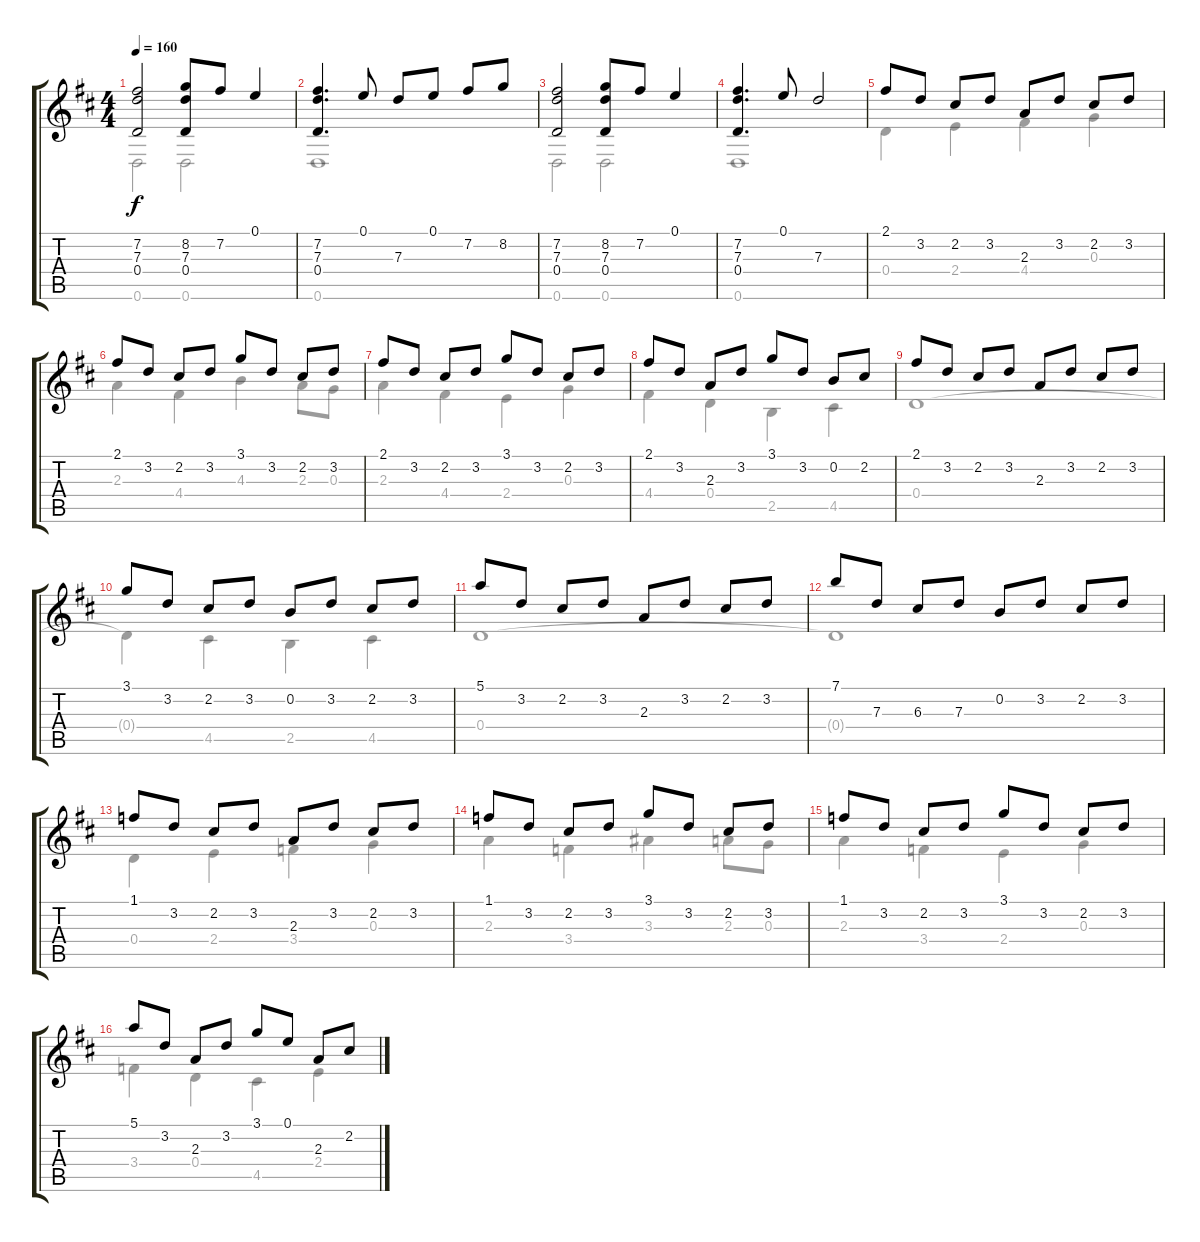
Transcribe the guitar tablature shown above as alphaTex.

\track "" {mute instrument acousticguitarsteel}
\staff {score tabs}
\tuning (E4 B3 G3 D3 A2 D2) {hide}
\voice
\ts (4 4)
\tempo 160
\clef g2
\ks d
(7.2 7.3 0.4).2{dy f} (8.2 7.3 0.4).8 7.2.8 0.1.4 |
(7.2 7.3 0.4).4{d} 0.1.8 7.3.8 0.1.8 7.2.8 8.2.8 |
(7.2 7.3 0.4).2 (8.2 7.3 0.4).8 7.2.8 0.1.4 |
(7.2 7.3 0.4).4{d} 0.1.8 7.3.2 |
2.1.8 3.2.8 2.2.8 3.2.8 2.3.8 3.2.8 2.2.8 3.2.8 |
2.1.8 3.2.8 2.2.8 3.2.8 3.1.8 3.2.8 2.2.8 3.2.8 |
2.1.8 3.2.8 2.2.8 3.2.8 3.1.8 3.2.8 2.2.8 3.2.8 |
2.1.8 3.2.8 2.3.8 3.2.8 3.1.8 3.2.8 0.2.8 2.2.8 |
2.1.8 3.2.8 2.2.8 3.2.8 2.3.8 3.2.8 2.2.8 3.2.8 |
3.1.8 3.2.8 2.2.8 3.2.8 0.2.8 3.2.8 2.2.8 3.2.8 |
5.1.8 3.2.8 2.2.8 3.2.8 2.3.8 3.2.8 2.2.8 3.2.8 |
7.1.8 7.3.8 6.3.8 7.3.8 0.2.8 3.2.8 2.2.8 3.2.8 |
1.1.8 3.2.8 2.2.8 3.2.8 2.3.8 3.2.8 2.2.8 3.2.8 |
1.1.8 3.2.8 2.2.8 3.2.8 3.1.8 3.2.8 2.2.8 3.2.8 |
1.1.8 3.2.8 2.2.8 3.2.8 3.1.8 3.2.8 2.2.8 3.2.8 |
5.1.8 3.2.8 2.3.8 3.2.8 3.1.8 0.1.8 2.3.8 2.2.8
\voice
\clef g2
\ottava regular
\simile none
\ks d
0.6.2{dy f} 0.6.2 |
0.6.1 |
0.6.2 0.6.2 |
0.6.1 |
0.4.4 2.4.4 4.4.4 0.3.4 |
2.3.4 4.4.4 4.3.4 2.3.8 0.3.8 |
2.3.4 4.4.4 2.4.4 0.3.4 |
4.4.4 0.4.4 2.5.4 4.5.4 |
0.4.1 |
0.4{t}.4 4.5.4 2.5.4 4.5.4 |
0.4.1 |
0.4{t}.1 |
0.4.4 2.4.4 3.4.4 0.3.4 |
2.3.4 3.4.4 3.3.4 2.3.8 0.3.8 |
2.3.4 3.4.4 2.4.4 0.3.4 |
3.4.4 0.4.4 4.5.4 2.4.4
